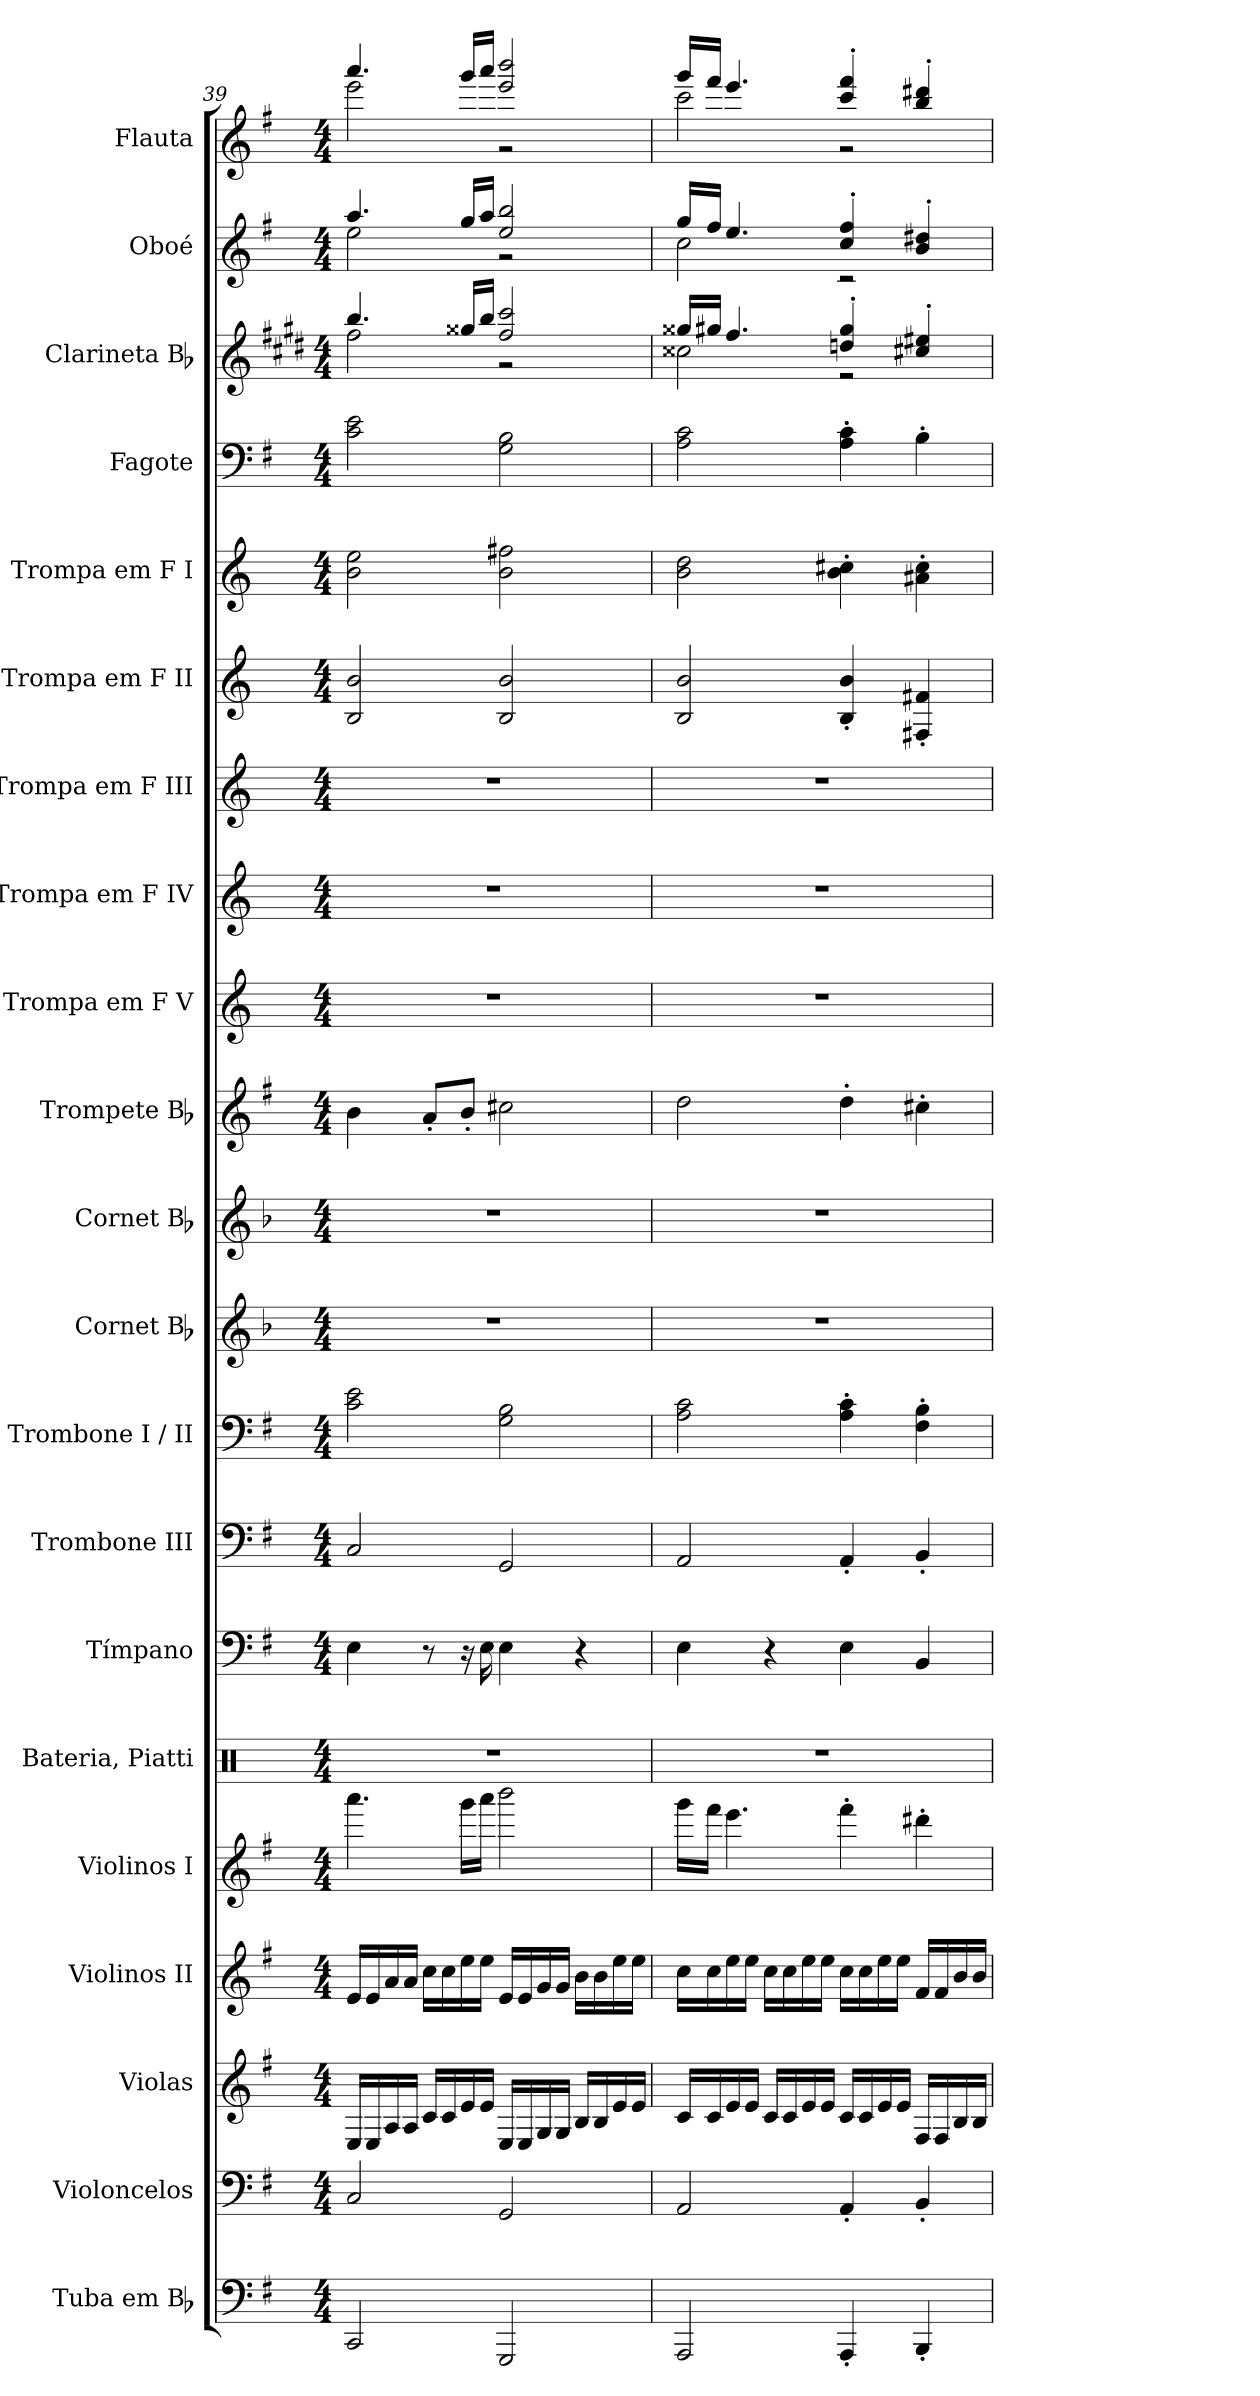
**kern	**kern	**kern	**kern	**kern	**kern	**kern	**kern	**kern	**kern	**kern	**kern	**kern	**kern	**kern	**kern	**kern	**kern	**kern	**kern	**kern
*part21	*part20	*part19	*part18	*part17	*part16	*part15	*part14	*part13	*part12	*part11	*part10	*part9	*part8	*part7	*part6	*part5	*part4	*part3	*part2	*part1
*staff21	*staff20	*staff19	*staff18	*staff17	*staff16	*staff15	*staff14	*staff13	*staff12	*staff11	*staff10	*staff9	*staff8	*staff7	*staff6	*staff5	*staff4	*staff3	*staff2	*staff1
*I"Tuba em Bb	*I"Violoncelos	*I"Violas	*I"Violinos II	*I"Violinos I	*I"Bateria, Piatti	*I"Tímpano	*I"Trombone III	*I"Trombone I / II	*I"Cornet Bb	*I"Cornet Bb	*I"Trompete Bb	*I"Trompa em F V	*I"Trompa em F IV	*I"Trompa em F III	*I"Trompa em F II	*I"Trompa em F I	*I"Fagote	*I"Clarineta Bb	*I"Oboé	*I"Flauta
*I'Tu. Bb	*I'Vlcs.	*	*	*I'Vlns.	*I'Bat.	*	*I'Trb.	*I'Trb.	*I'Cnt. Bb	*I'Cnt. Bb	*I'Tpt. Bb	*I'Trom. F	*I'Trom. F	*I'Trom. F	*I'Trom. F	*I'Trom. F	*I'Fgt	*I'Cl. Bb	*I'Ob.	*I'Fl
*clefF4	*clefF4	*clefG2	*clefG2	*clefG2	*clefX	*clefF4	*clefF4	*clefF4	*clefG2	*clefG2	*clefG2	*clefG2	*clefG2	*clefG2	*clefG2	*clefG2	*clefF4	*clefG2	*clefG2	*clefG2
*	*	*	*	*	*	*	*	*	*ITrd1c2	*ITrd1c2	*ITrd1c2	*ITrd4c7	*ITrd4c7	*ITrd4c7	*ITrd4c7	*ITrd4c7	*	*ITrd1c2	*	*
*k[f#]	*k[f#]	*k[f#]	*k[f#]	*k[f#]	*k[]	*k[f#]	*k[f#]	*k[f#]	*k[b-e-a-]	*k[b-e-a-]	*k[b-]	*k[b-]	*k[b-]	*k[b-]	*k[b-]	*k[b-]	*k[f#]	*k[f#c#]	*k[f#]	*k[f#]
*M4/4	*M4/4	*M4/4	*M4/4	*M4/4	*M4/4	*M4/4	*M4/4	*M4/4	*M4/4	*M4/4	*M4/4	*M4/4	*M4/4	*M4/4	*M4/4	*M4/4	*M4/4	*M4/4	*M4/4	*M4/4
=39	=39	=39	=39	=39	=39	=39	=39	=39	=39	=39	=39	=39	=39	=39	=39	=39	=39	=39	=39	=39
*	*	*	*	*	*	*	*	*	*	*	*	*	*	*	*	*	*	*^	*^	*^
2CC/	2C/	16E/LL	16e/LL	4.aaa\	1r	4E\	2C/	2c\ 2e\	1r	1r	4a\	1r	1r	1r	2E/ 2e/	2e\ 2a\	2c\ 2e\	4.aa/	2ee\	4.aa/	2ee\	4.aaa/	2eee\
.	.	16E/	16e/	.	.	.	.	.	.	.	.	.	.	.	.	.	.	.	.	.	.	.	.
.	.	16A/	16a/	.	.	.	.	.	.	.	.	.	.	.	.	.	.	.	.	.	.	.	.
.	.	16A/JJ	16a/JJ	.	.	.	.	.	.	.	.	.	.	.	.	.	.	.	.	.	.	.	.
.	.	16c/LL	16cc\LL	.	.	8r	.	.	.	.	8g'/L	.	.	.	.	.	.	.	.	.	.	.	.
.	.	16c/	16cc\	.	.	.	.	.	.	.	.	.	.	.	.	.	.	.	.	.	.	.	.
.	.	16e/	16ee\	16ggg\LL	.	16r	.	.	.	.	8a'/J	.	.	.	.	.	.	16ff##X/LL	.	16gg/LL	.	16ggg/LL	.
.	.	16e/JJ	16ee\JJ	16aaa\JJ	.	16E\	.	.	.	.	.	.	.	.	.	.	.	16aa/JJ	.	16aa/JJ	.	16aaa/JJ	.
2GGG/	2GG/	16E/LL	16e/LL	2bbb\	.	4E\	2GG/	2G\ 2B\	.	.	2bn\	.	.	.	2E/ 2e/	2e\ 2bn\	2G\ 2B\	2ee/ 2bb/	2r	2ee/ 2bb/	2r	2eee/ 2bbb/	2r
.	.	16E/	16e/	.	.	.	.	.	.	.	.	.	.	.	.	.	.	.	.	.	.	.	.
.	.	16G/	16g/	.	.	.	.	.	.	.	.	.	.	.	.	.	.	.	.	.	.	.	.
.	.	16G/JJ	16g/JJ	.	.	.	.	.	.	.	.	.	.	.	.	.	.	.	.	.	.	.	.
.	.	16B/LL	16b\LL	.	.	4r	.	.	.	.	.	.	.	.	.	.	.	.	.	.	.	.	.
.	.	16B/	16b\	.	.	.	.	.	.	.	.	.	.	.	.	.	.	.	.	.	.	.	.
.	.	16e/	16ee\	.	.	.	.	.	.	.	.	.	.	.	.	.	.	.	.	.	.	.	.
.	.	16e/JJ	16ee\JJ	.	.	.	.	.	.	.	.	.	.	.	.	.	.	.	.	.	.	.	.
=40	=40	=40	=40	=40	=40	=40	=40	=40	=40	=40	=40	=40	=40	=40	=40	=40	=40	=40	=40	=40	=40	=40	=40
2AAA/	2AA/	16c/LL	16cc\LL	16ggg\LL	1r	4E\	2AA/	2A\ 2c\	1r	1r	2cc\	1r	1r	1r	2E/ 2e/	2e\ 2g\	2A\ 2c\	16ff##X/LL	2b#X\	16gg/LL	2cc\	16ggg/LL	2ccc\
.	.	16c/	16cc\	16fff#\JJ	.	.	.	.	.	.	.	.	.	.	.	.	.	16ff#X/JJ	.	16ff#/JJ	.	16fff#/JJ	.
.	.	16e/	16ee\	4.eee\	.	.	.	.	.	.	.	.	.	.	.	.	.	4.ee/	.	4.ee/	.	4.eee/	.
.	.	16e/JJ	16ee\JJ	.	.	.	.	.	.	.	.	.	.	.	.	.	.	.	.	.	.	.	.
.	.	16c/LL	16cc\LL	.	.	4r	.	.	.	.	.	.	.	.	.	.	.	.	.	.	.	.	.
.	.	16c/	16cc\	.	.	.	.	.	.	.	.	.	.	.	.	.	.	.	.	.	.	.	.
.	.	16e/	16ee\	.	.	.	.	.	.	.	.	.	.	.	.	.	.	.	.	.	.	.	.
.	.	16e/JJ	16ee\JJ	.	.	.	.	.	.	.	.	.	.	.	.	.	.	.	.	.	.	.	.
4AAA'/	4AA'/	16c/LL	16cc\LL	4fff#'\	.	4E\	4AA'/	4A\' 4c\'	.	.	4cc'\	.	.	.	4E/' 4e/'	4e\' 4f#X\'	4A\' 4c\'	4ccn/' 4ff#/'	2r	4cc/' 4ff#/'	2r	4ccc/' 4fff#/'	2r
.	.	16c/	16cc\	.	.	.	.	.	.	.	.	.	.	.	.	.	.	.	.	.	.	.	.
.	.	16e/	16ee\	.	.	.	.	.	.	.	.	.	.	.	.	.	.	.	.	.	.	.	.
.	.	16e/JJ	16ee\JJ	.	.	.	.	.	.	.	.	.	.	.	.	.	.	.	.	.	.	.	.
4BBB'/	4BB'/	16F#/LL	16f#/LL	4ddd#X'\	.	4BB/	4BB'/	4F#\' 4B\'	.	.	4bn'\	.	.	.	4BBn/' 4Bn/'	4d#X\' 4f#\'	4B'\	4bn/' 4dd#X/'	.	4b/' 4dd#X/'	.	4bb/' 4ddd#X/'	.
.	.	16F#/	16f#/	.	.	.	.	.	.	.	.	.	.	.	.	.	.	.	.	.	.	.	.
.	.	16B/	16b/	.	.	.	.	.	.	.	.	.	.	.	.	.	.	.	.	.	.	.	.
.	.	16B/JJ	16b/JJ	.	.	.	.	.	.	.	.	.	.	.	.	.	.	.	.	.	.	.	.
*	*	*	*	*	*	*	*	*	*	*	*	*	*	*	*	*	*	*v	*v	*	*	*v	*v
*	*	*	*	*	*	*	*	*	*	*	*	*	*	*	*	*	*	*	*v	*v	*
=	=	=	=	=	=	=	=	=	=	=	=	=	=	=	=	=	=	=	=	=
*-	*-	*-	*-	*-	*-	*-	*-	*-	*-	*-	*-	*-	*-	*-	*-	*-	*-	*-	*-	*-
